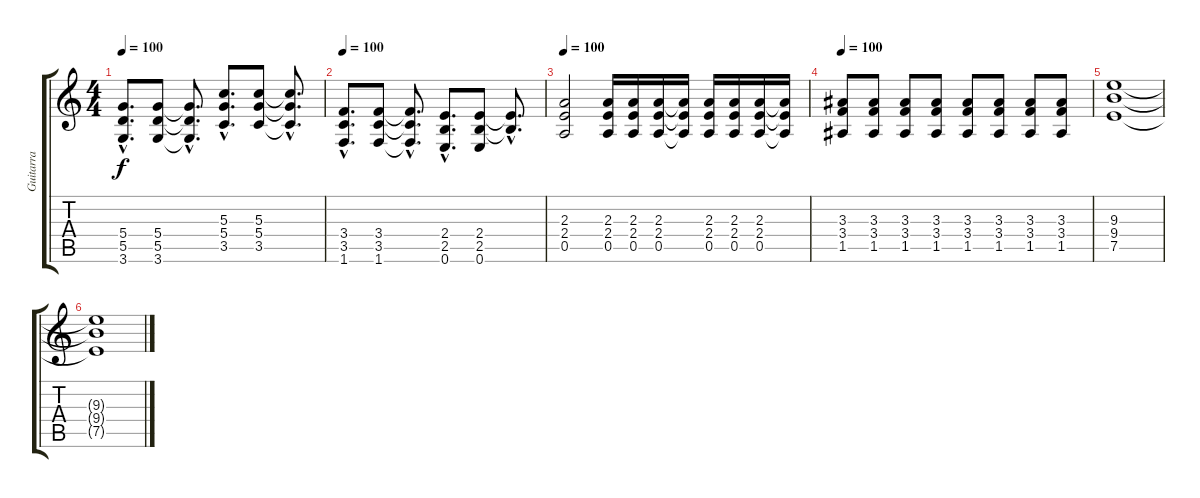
\track ("Guitarra" "Guitarra") {instrument distortionguitar}
\staff {score tabs}
\tuning (E4 B3 G3 D3 A2 E2) {hide}
\ts (4 4)
\tempo 100
\clef g2
\ks c
(5.4{hac} 5.5{hac} 3.6{hac}).8{d dy f} (5.4 5.5 3.6).8 (5.4{hac t} 5.5{hac t} 3.6{hac t}).8{d} (5.3{hac} 5.4{hac} 3.5{hac}).8{d} (5.3 5.4 3.5).8 (5.3{hac t} 5.4{hac t} 3.5{hac t}).8{d} |
\tempo 100
(3.4{hac} 3.5{hac} 1.6{hac}).8{d} (3.4 3.5 1.6).8 (3.4{hac t} 3.5{hac t} 1.6{hac t}).8{d} (2.4{hac} 2.5{hac} 0.6{hac}).8{d} (2.4 2.5 0.6).8 (2.4{hac t} 2.5{hac t}).8{d} |
\tempo 100
(2.3 2.4 0.5).2 (2.3 2.4 0.5).16 (2.3 2.4 0.5).16 (2.3 2.4 0.5).16 (2.3{t} 2.4{t} 0.5{t}).16 (2.3 2.4 0.5).16 (2.3 2.4 0.5).16 (2.3 2.4 0.5).16 (2.3{t} 2.4{t} 0.5{t}).16 |
\tempo 100
(3.3 3.4 1.5).8 (3.3 3.4 1.5).8 (3.3 3.4 1.5).8 (3.3 3.4 1.5).8 (3.3 3.4 1.5).8 (3.3 3.4 1.5).8 (3.3 3.4 1.5).8 (3.3 3.4 1.5).8 |
(9.3 9.4 7.5).1{volume 0} |
(9.3{t} 9.4{t} 7.5{t}).1
